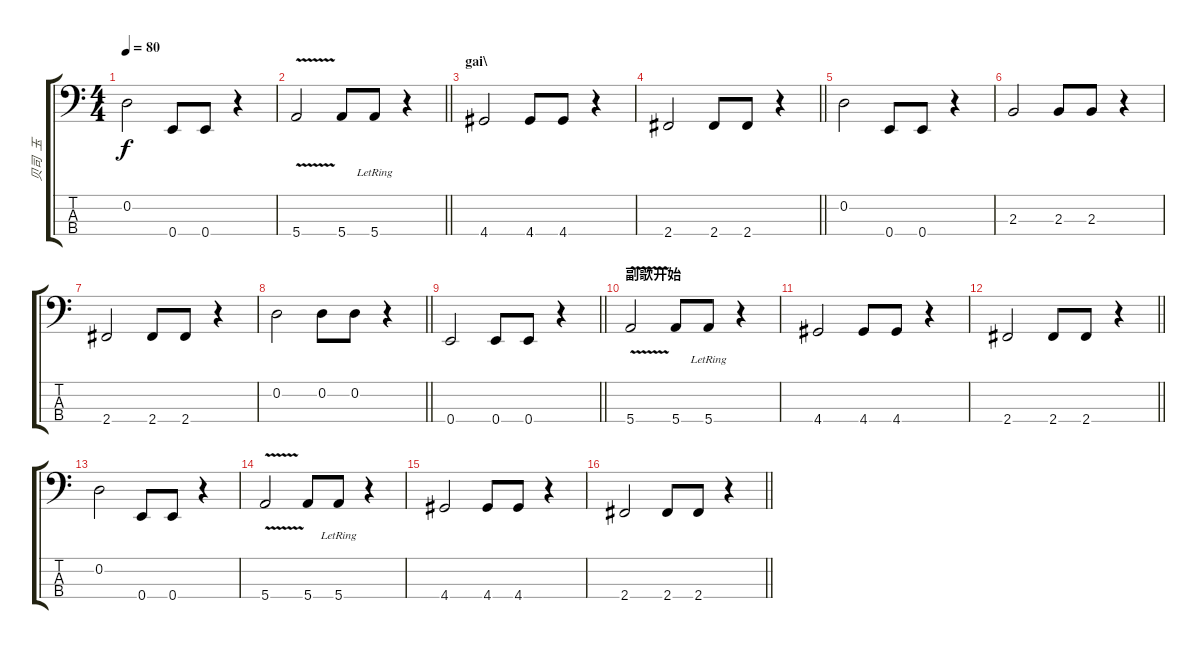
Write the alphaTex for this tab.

\track ("贝司  玉" "贝司  玉") {instrument electricbassfinger}
\staff {score tabs}
\tuning (G2 D2 A1 E1) {hide}
\ts (4 4)
\tempo 80
\clef f4
\ks c
0.2.2{dy f} 0.4.8 0.4.8 r.4 |
\barLineRight lightlight
5.4{v}.2 5.4.8 5.4{lr}.8 r.4 |
\section ("" "gai\\")
4.4.2 4.4.8 4.4.8 r.4 |
\barLineRight lightlight
2.4.2 2.4.8 2.4.8 r.4 |
0.2.2 0.4.8 0.4.8 r.4 |
2.3.2 2.3.8 2.3.8 r.4 |
2.4.2 2.4.8 2.4.8 r.4 |
\barLineRight lightlight
0.2.2 0.2.8 0.2.8 r.4 |
\barLineRight lightlight
0.4.2 0.4.8 0.4.8 r.4 |
\section ("" "副歌开始")
5.4{v}.2 5.4.8 5.4{lr}.8 r.4 |
4.4.2 4.4.8 4.4.8 r.4 |
\barLineRight lightlight
2.4.2 2.4.8 2.4.8 r.4 |
0.2.2 0.4.8 0.4.8 r.4 |
5.4{v}.2 5.4.8 5.4{lr}.8 r.4 |
4.4.2 4.4.8 4.4.8 r.4 |
\barLineRight lightlight
2.4.2 2.4.8 2.4.8 r.4
